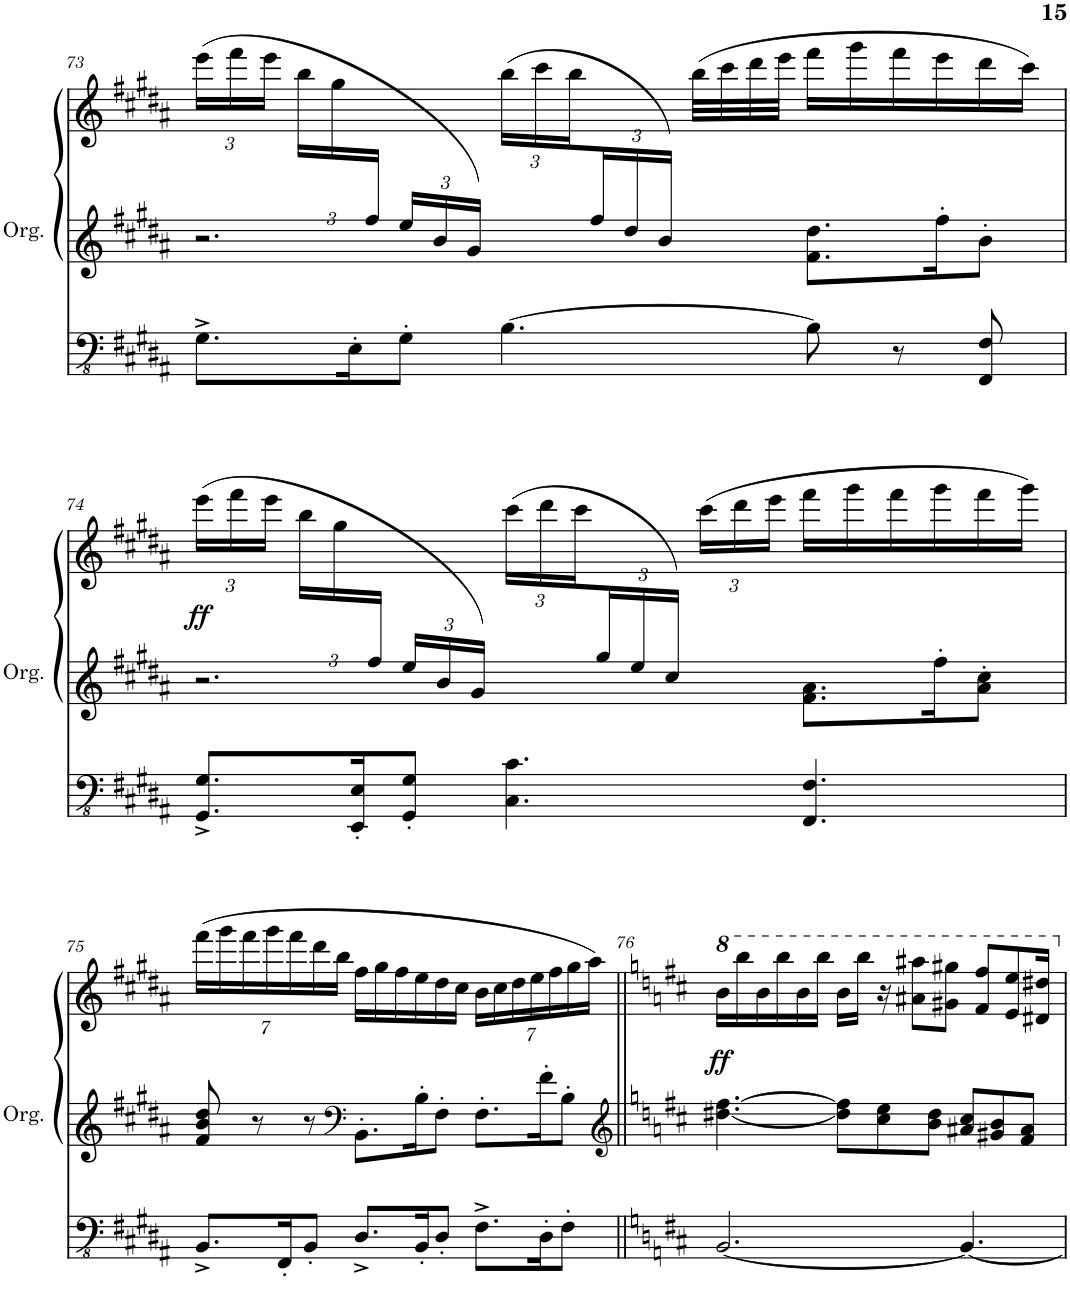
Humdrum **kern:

**kern	**kern	**kern	**dynam
*part1	*part1	*part1	*part1
*staff3	*staff2	*staff1	*staff1/2/3
*I"Orgue à tuyaux	*	*	*
*I'Org.	*	*	*
!!LO:PB:g=z
*clefFv4	*clefG2	*clefG2	*
*k[f#c#g#d#a#]	*k[f#c#g#d#a#]	*k[f#c#g#d#a#]	*
*M9/8	*M9/8	*M9/8	*
=73	=73	=73	=73
*	*^	*	*
*	*	*	*Xbrackettup	*
8.GG#^\L	24%5ryy	2.r	(24eee\LL	.
.	.	.	24fff#\	.
.	.	.	24eee\JJ	.
.	.	.	24bb\LL	.
.	.	.	24gg#\	.
16EE'\K	.	.	.	.
.	24ff#/JJ	.	6ryy	.
*	*Xbrackettup	*	*	*
8GG#'\J	24ee/LL	.	.	.
.	24b/	.	.	.
.	24g#/JJ)	.	.	.
[4.BB\	8ryy	.	(24bb\LL	.
.	.	.	24ccc#\	.
.	.	.	24bb\	.
.	24ff#/	.	8ryy	.
.	24dd#/	.	.	.
.	24b/JJ)	.	.	.
.	2ryy	.	(32bb\LLL	.
.	.	.	32ccc#\	.
.	.	.	32ddd#\	.
.	.	.	32eee\JJJ	.
8BB\]	.	8.f#\ 8.dd#\L	16fff#\LL	.
.	.	.	16ggg#\	.
8r	.	.	16fff#\	.
.	.	16ff#'\K	16eee\	.
8FFF#/ 8FF#/	.	8b'\J	16ddd#\	.
.	.	.	16ccc#\JJ)	.
!!LO:LB:g=z
=74	=74	=74	=74	=74
!	!	!	!	!LO:DY:b
8.GGG#/^ 8.GG#/^L	24%5ryy	2.r	(24eee\LL	ff
.	.	.	24fff#\	.
.	.	.	24eee\JJ	.
.	.	.	24bb\LL	.
.	.	.	24gg#\	.
16EEE/' 16EE/'K	.	.	.	.
.	24ff#/JJ	.	6ryy	.
8GGG#/' 8GG#/'J	24ee/LL	.	.	.
.	24b/	.	.	.
.	24g#/JJ)	.	.	.
4.CC#\ 4.C#\	8ryy	.	(24ccc#\LL	.
.	.	.	24ddd#\	.
.	.	.	24ccc#\	.
.	24gg#/	.	8ryy	.
.	24ee/	.	.	.
.	24cc#/JJ)	.	.	.
.	2ryy	.	(24ccc#\LL	.
.	.	.	24ddd#\	.
.	.	.	24eee\JJ	.
4.FFF#/ 4.FF#/	.	8.f#\ 8.a#\L	16fff#\LL	.
.	.	.	16ggg#\	.
.	.	.	16fff#\	.
.	.	16ff#'\K	16ggg#\	.
.	.	8a#\' 8cc#\'J	16fff#\	.
.	.	.	16ggg#\JJ)	.
*	*v	*v	*	*
!!LO:LB:g=z
=75	=75	=75	=75
8.BBB^/L	8f#/ 8b/ 8dd#/	(56%3fff#\LL	.
.	.	56%3ggg#\	.
.	.	56%3fff#\	.
.	8r	.	.
.	.	56%3ggg#\	.
16FFF#'/K	.	.	.
.	.	56%3fff#\	.
8BBB'/J	8r	.	.
.	.	56%3ddd#\	.
.	.	56%3bb\JJ	.
*	*clefF4	*	*
8.DD#^/L	8.BB'\L	16ff#\LL	.
.	.	16gg#\	.
.	.	16ff#\	.
16BBB'/K	16B'\K	16ee\	.
8DD#'/J	8F#'\J	16dd#\	.
.	.	16cc#\JJ	.
8.FF#^\L	8.F#'\L	56%3b\LL	.
.	.	56%3cc#\	.
.	.	56%3dd#\	.
.	.	56%3ee\	.
16DD#'\K	16f#'\K	.	.
.	.	56%3ff#\	.
8FF#'\J	8B'\J	.	.
.	.	56%3gg#\	.
.	.	56%3aa#\JJ)	.
=76||	=76||	=76||	=76||
*	*clefG2	*	*
*k[f#c#]	*k[f#c#]	*k[f#c#]	*
*	*	*8va	*
!	!	!	!LO:DY:b
[2.BBB/	[4.dd#X\ [4.ff#\	16bb\LL	ff
.	.	16bbb\	.
.	.	16bb\	.
.	.	16bbb\	.
.	.	16bb\	.
.	.	16bbb\JJ	.
.	8dd#\] 8ff#\]L	16bb\LL	.
.	.	16bbb\JJ	.
.	8cc#\ 8ee\	16r	.
.	.	8aa#X\ 8aaa#X\L	.
.	8b\ 8dd#\J	.	.
.	.	8gg#X\ 8ggg#X\J	.
4.BBB/_	8a#X/ 8cc#/L	.	.
.	.	8ff#/ 8fff#/L	.
.	8g#X/ 8b/	.	.
.	.	8ee/ 8eee/	.
.	8f#/ 8a#/J	.	.
.	.	16dd#X/ 16ddd#X/Jk	.
*	*	*X8va	*
=	=	=	=
*-	*-	*-	*-
